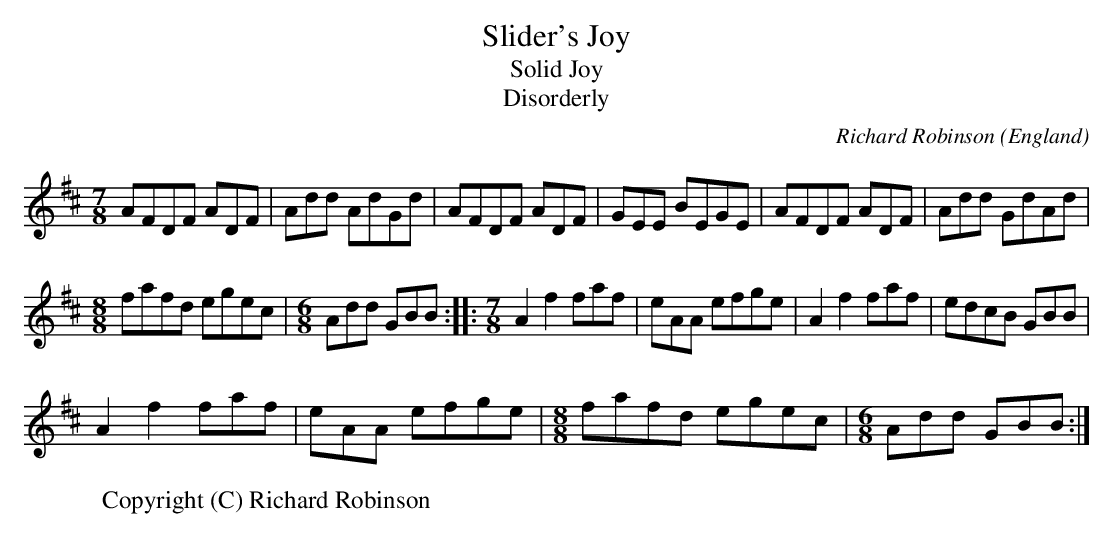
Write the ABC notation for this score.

X:1
T:Slider's Joy
T:Solid Joy
T:Disorderly
O:England
M:7/8
C:Richard Robinson
K:D
AFDF ADF | Add AdGd | AFDF ADF | GEE BEGE | \
AFDF ADF | Add GdAd |
M:8/8
fafd egec | \
M:6/8
Add GBB ::\
M:7/8
A2 f2 faf | eAA efge | A2 f2 faf | edcB GBB |
A2 f2 faf | eAA efge | \
M:8/8
fafd egec | \
M:6/8
Add GBB :|
W:Copyright (C) Richard Robinson
